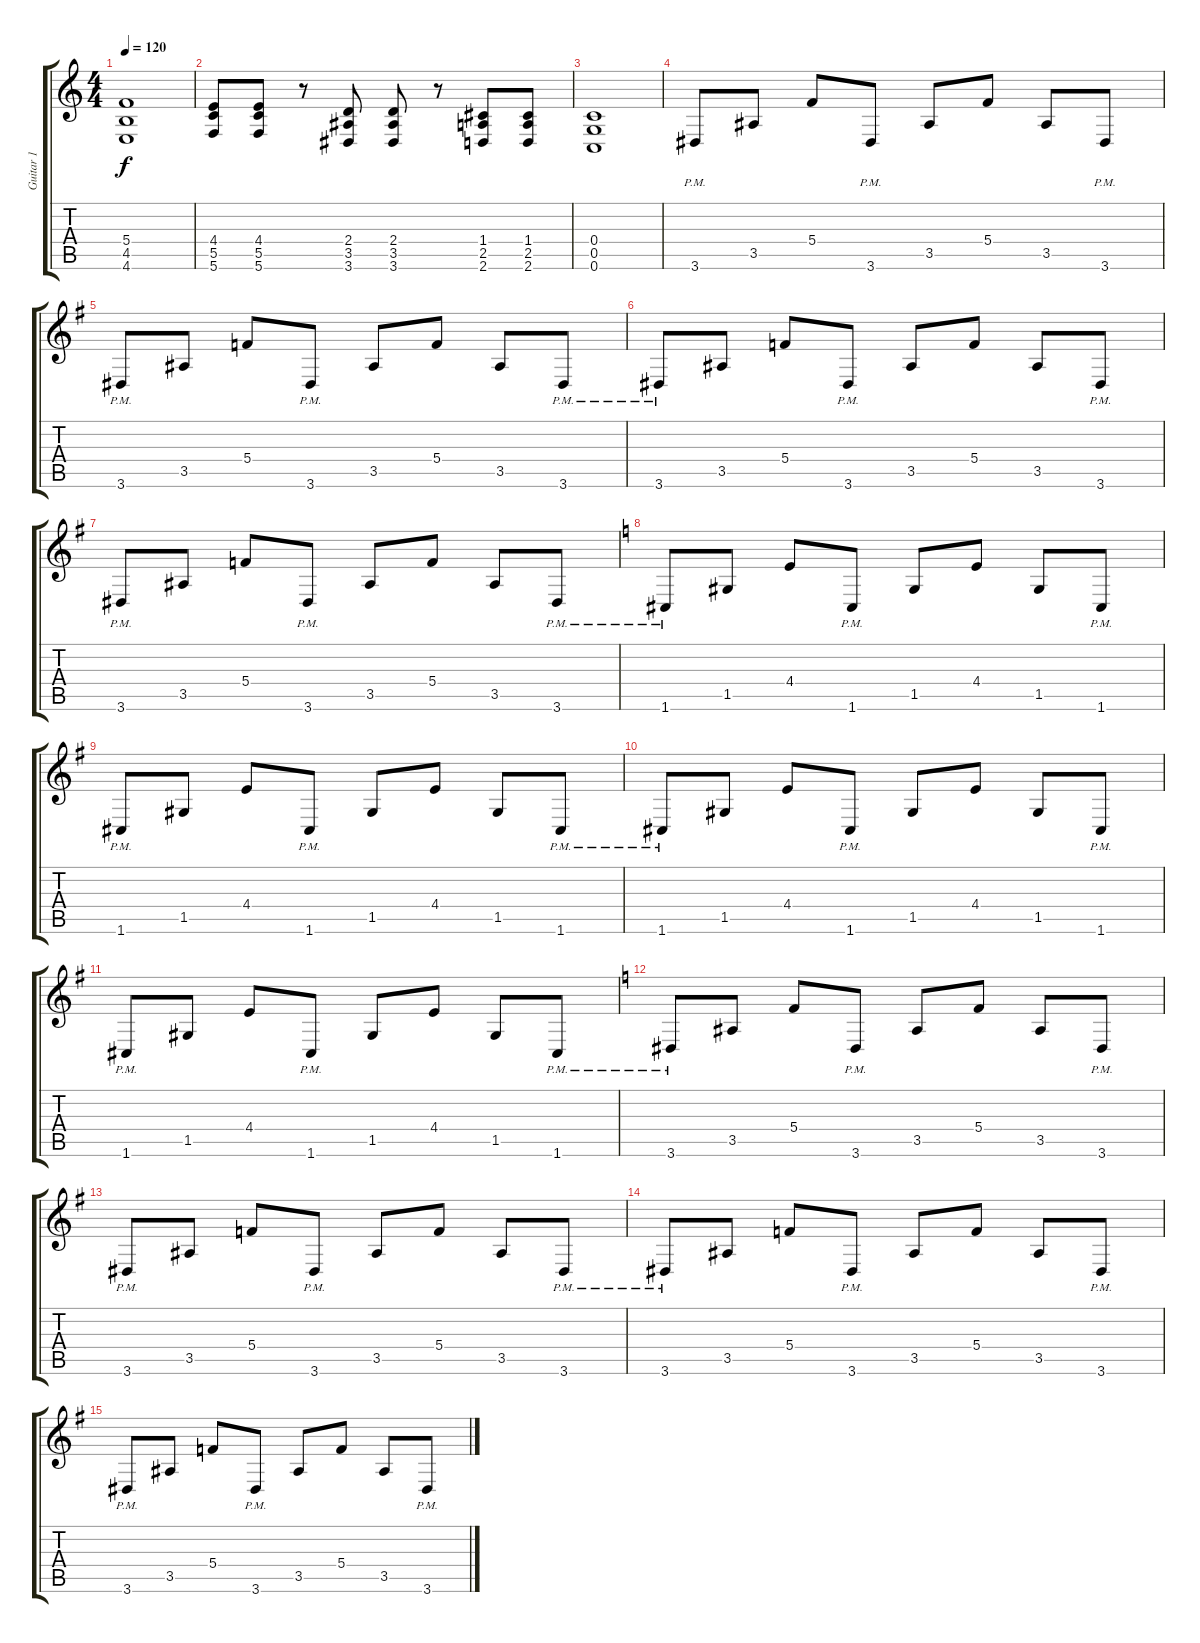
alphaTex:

\track ("Guitar 1" "Guitar 1") {instrument distortionguitar}
\staff {score tabs}
\tuning (D4 A3 F3 C3 G2 C2) {hide}
\ts (4 4)
\tempo 120
\clef g2
\ks c
(5.4 4.5 4.6).1{dy f} |
(4.4 5.5 5.6).8 (4.4 5.5 5.6).8 r.8 (2.4 3.5 3.6).8 (2.4 3.5 3.6).8 r.8 (1.4 2.5 2.6).8 (1.4 2.5 2.6).8 |
(0.4 0.5 0.6).1 |
3.6{pm}.8 3.5.8 5.4.8 3.6{pm}.8 3.5.8 5.4.8 3.5.8 3.6{pm}.8 |
\ks g
3.6{pm}.8 3.5.8 5.4.8 3.6{pm}.8 3.5.8 5.4.8 3.5.8 3.6{pm}.8 |
3.6{pm}.8 3.5.8 5.4.8 3.6{pm}.8 3.5.8 5.4.8 3.5.8 3.6{pm}.8 |
3.6{pm}.8 3.5.8 5.4.8 3.6{pm}.8 3.5.8 5.4.8 3.5.8 3.6{pm}.8 |
\ks c
1.6{pm}.8 1.5.8 4.4.8 1.6{pm}.8 1.5.8 4.4.8 1.5.8 1.6{pm}.8 |
\ks g
1.6{pm}.8 1.5.8 4.4.8 1.6{pm}.8 1.5.8 4.4.8 1.5.8 1.6{pm}.8 |
1.6{pm}.8 1.5.8 4.4.8 1.6{pm}.8 1.5.8 4.4.8 1.5.8 1.6{pm}.8 |
1.6{pm}.8 1.5.8 4.4.8 1.6{pm}.8 1.5.8 4.4.8 1.5.8 1.6{pm}.8 |
\ks c
3.6{pm}.8 3.5.8 5.4.8 3.6{pm}.8 3.5.8 5.4.8 3.5.8 3.6{pm}.8 |
\ks g
3.6{pm}.8 3.5.8 5.4.8 3.6{pm}.8 3.5.8 5.4.8 3.5.8 3.6{pm}.8 |
3.6{pm}.8 3.5.8 5.4.8 3.6{pm}.8 3.5.8 5.4.8 3.5.8 3.6{pm}.8 |
3.6{pm}.8 3.5.8 5.4.8 3.6{pm}.8 3.5.8 5.4.8 3.5.8 3.6{pm}.8
